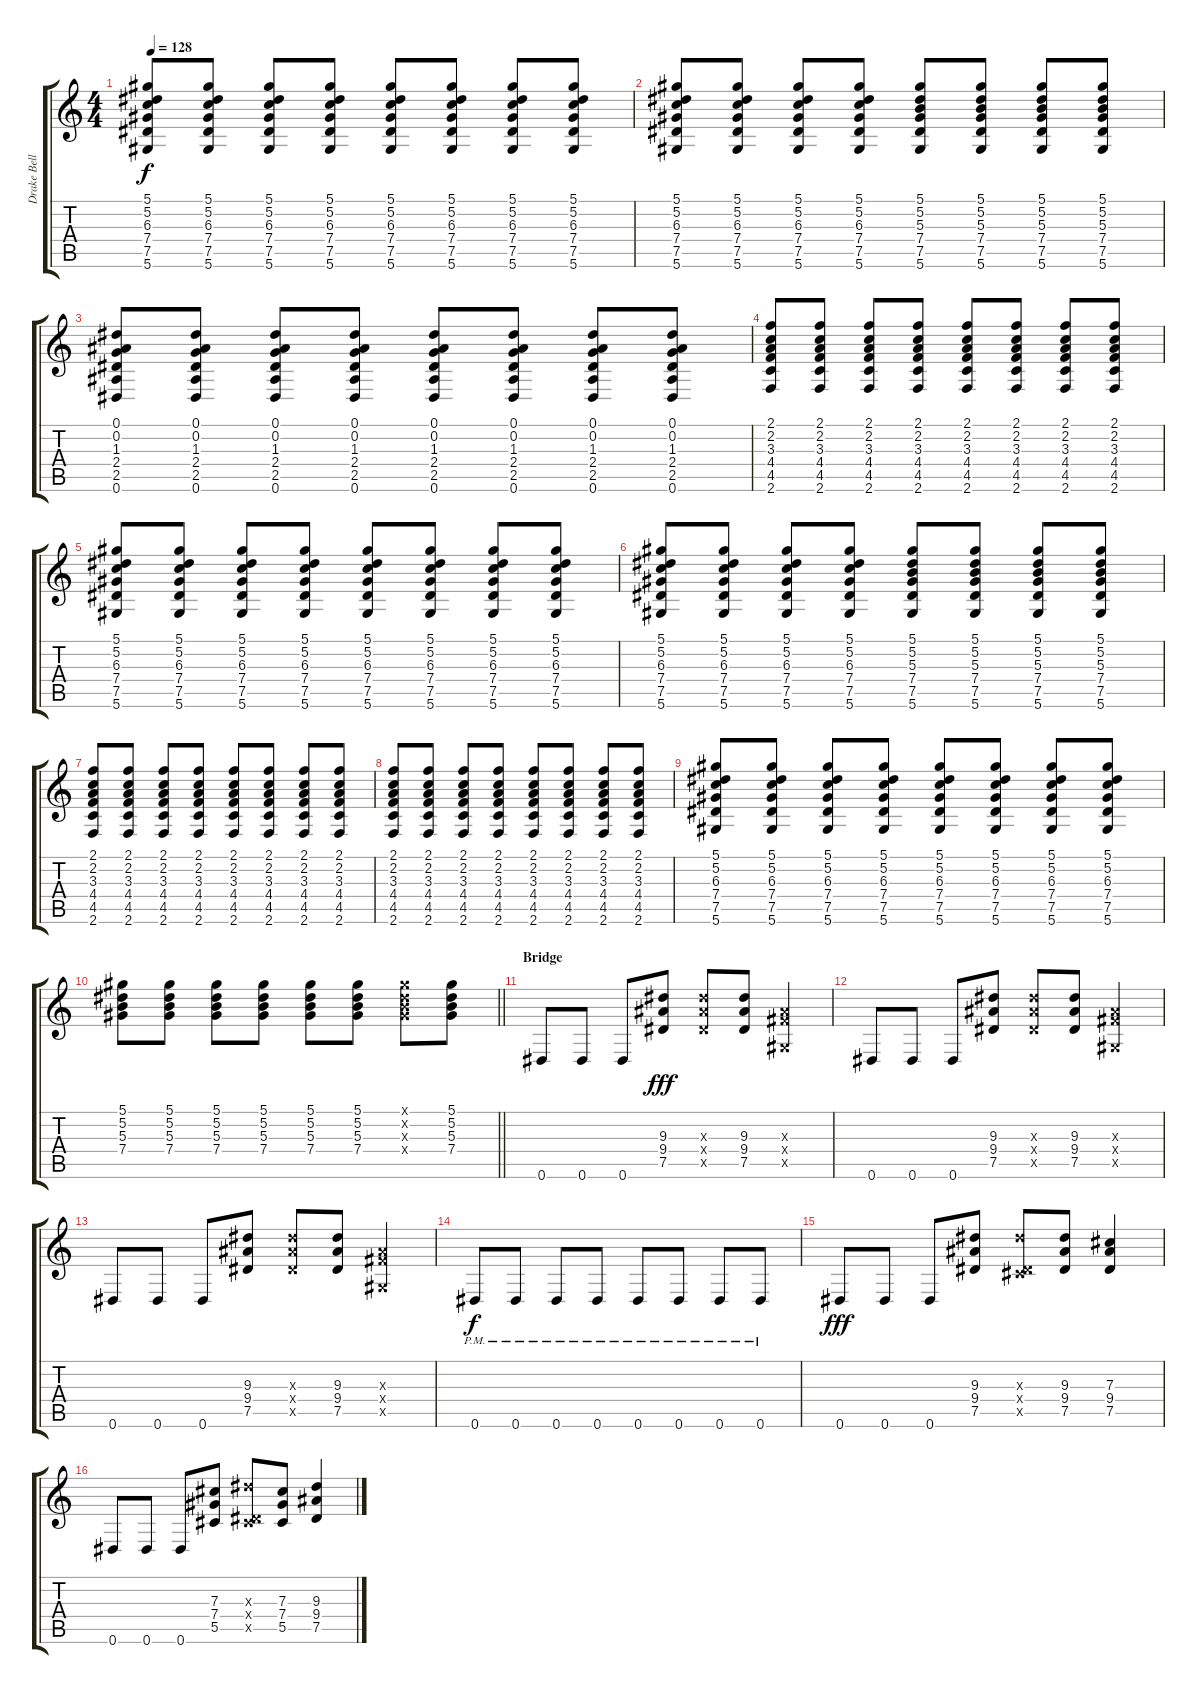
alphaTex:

\track ("Drake Bell" "Drake Bell") {instrument distortionguitar}
\staff {score tabs}
\tuning (Eb4 Bb3 Gb3 Db3 Ab2 Eb2) {hide}
\ts (4 4)
\tempo 128
\clef g2
\ks c
(5.1 5.2 6.3 7.4 7.5 5.6).8{dy f} (5.1 5.2 6.3 7.4 7.5 5.6).8 (5.1 5.2 6.3 7.4 7.5 5.6).8 (5.1 5.2 6.3 7.4 7.5 5.6).8 (5.1 5.2 6.3 7.4 7.5 5.6).8 (5.1 5.2 6.3 7.4 7.5 5.6).8 (5.1 5.2 6.3 7.4 7.5 5.6).8 (5.1 5.2 6.3 7.4 7.5 5.6).8 |
(5.1 5.2 6.3 7.4 7.5 5.6).8 (5.1 5.2 6.3 7.4 7.5 5.6).8 (5.1 5.2 6.3 7.4 7.5 5.6).8 (5.1 5.2 6.3 7.4 7.5 5.6).8 (5.1 5.2 5.3 7.4 7.5 5.6).8 (5.1 5.2 5.3 7.4 7.5 5.6).8 (5.1 5.2 5.3 7.4 7.5 5.6).8 (5.1 5.2 5.3 7.4 7.5 5.6).8 |
(0.1 0.2 1.3 2.4 2.5 0.6).8 (0.1 0.2 1.3 2.4 2.5 0.6).8 (0.1 0.2 1.3 2.4 2.5 0.6).8 (0.1 0.2 1.3 2.4 2.5 0.6).8 (0.1 0.2 1.3 2.4 2.5 0.6).8 (0.1 0.2 1.3 2.4 2.5 0.6).8 (0.1 0.2 1.3 2.4 2.5 0.6).8 (0.1 0.2 1.3 2.4 2.5 0.6).8 |
(2.1 2.2 3.3 4.4 4.5 2.6).8 (2.1 2.2 3.3 4.4 4.5 2.6).8 (2.1 2.2 3.3 4.4 4.5 2.6).8 (2.1 2.2 3.3 4.4 4.5 2.6).8 (2.1 2.2 3.3 4.4 4.5 2.6).8 (2.1 2.2 3.3 4.4 4.5 2.6).8 (2.1 2.2 3.3 4.4 4.5 2.6).8 (2.1 2.2 3.3 4.4 4.5 2.6).8 |
(5.1 5.2 6.3 7.4 7.5 5.6).8 (5.1 5.2 6.3 7.4 7.5 5.6).8 (5.1 5.2 6.3 7.4 7.5 5.6).8 (5.1 5.2 6.3 7.4 7.5 5.6).8 (5.1 5.2 6.3 7.4 7.5 5.6).8 (5.1 5.2 6.3 7.4 7.5 5.6).8 (5.1 5.2 6.3 7.4 7.5 5.6).8 (5.1 5.2 6.3 7.4 7.5 5.6).8 |
(5.1 5.2 6.3 7.4 7.5 5.6).8 (5.1 5.2 6.3 7.4 7.5 5.6).8 (5.1 5.2 6.3 7.4 7.5 5.6).8 (5.1 5.2 6.3 7.4 7.5 5.6).8 (5.1 5.2 5.3 7.4 7.5 5.6).8 (5.1 5.2 5.3 7.4 7.5 5.6).8 (5.1 5.2 5.3 7.4 7.5 5.6).8 (5.1 5.2 5.3 7.4 7.5 5.6).8 |
(2.1 2.2 3.3 4.4 4.5 2.6).8 (2.1 2.2 3.3 4.4 4.5 2.6).8 (2.1 2.2 3.3 4.4 4.5 2.6).8 (2.1 2.2 3.3 4.4 4.5 2.6).8 (2.1 2.2 3.3 4.4 4.5 2.6).8 (2.1 2.2 3.3 4.4 4.5 2.6).8 (2.1 2.2 3.3 4.4 4.5 2.6).8 (2.1 2.2 3.3 4.4 4.5 2.6).8 |
(2.1 2.2 3.3 4.4 4.5 2.6).8 (2.1 2.2 3.3 4.4 4.5 2.6).8 (2.1 2.2 3.3 4.4 4.5 2.6).8 (2.1 2.2 3.3 4.4 4.5 2.6).8 (2.1 2.2 3.3 4.4 4.5 2.6).8 (2.1 2.2 3.3 4.4 4.5 2.6).8 (2.1 2.2 3.3 4.4 4.5 2.6).8 (2.1 2.2 3.3 4.4 4.5 2.6).8 |
(5.1 5.2 6.3 7.4 7.5 5.6).8 (5.1 5.2 6.3 7.4 7.5 5.6).8 (5.1 5.2 6.3 7.4 7.5 5.6).8 (5.1 5.2 6.3 7.4 7.5 5.6).8 (5.1 5.2 6.3 7.4 7.5 5.6).8 (5.1 5.2 6.3 7.4 7.5 5.6).8 (5.1 5.2 6.3 7.4 7.5 5.6).8 (5.1 5.2 6.3 7.4 7.5 5.6).8 |
\barLineRight lightlight
(5.1 5.2 5.3 7.4).8 (5.1 5.2 5.3 7.4).8 (5.1 5.2 5.3 7.4).8 (5.1 5.2 5.3 7.4).8 (5.1 5.2 5.3 7.4).8 (5.1 5.2 5.3 7.4).8 (5.1{x} 5.2{x} 5.3{x} 7.4{x}).8 (5.1 5.2 5.3 7.4).8 |
\section ("" "Bridge")
0.6.8 0.6.8 0.6.8 (9.3 9.4 7.5).8{dy fff} (9.3{x} 9.4{x} 7.5{x}).8 (9.3 9.4 7.5).8 (0.3{x} 9.4{x} 0.5{x}).4 |
0.6.8 0.6.8 0.6.8 (9.3 9.4 7.5).8 (9.3{x} 9.4{x} 7.5{x}).8 (9.3 9.4 7.5).8 (0.3{x} 9.4{x} 0.5{x}).4 |
0.6.8 0.6.8 0.6.8 (9.3 9.4 7.5).8 (9.3{x} 9.4{x} 7.5{x}).8 (9.3 9.4 7.5).8 (0.3{x} 9.4{x} 0.5{x}).4 |
0.6{pm}.8{dy f} 0.6{pm}.8 0.6{pm}.8 0.6{pm}.8 0.6{pm}.8 0.6{pm}.8 0.6{pm}.8 0.6{pm}.8 |
0.6.8{dy fff} 0.6.8 0.6.8 (9.3 9.4 7.5).8 (9.3{x} 0.4{x} 7.5{x}).8 (9.3 9.4 7.5).8 (7.3 9.4 7.5).4 |
0.6.8 0.6.8 0.6.8 (7.3 7.4 5.5).8 (9.3{x} 0.4{x} 7.5{x}).8 (7.3 7.4 5.5).8 (9.3 9.4 7.5).4
